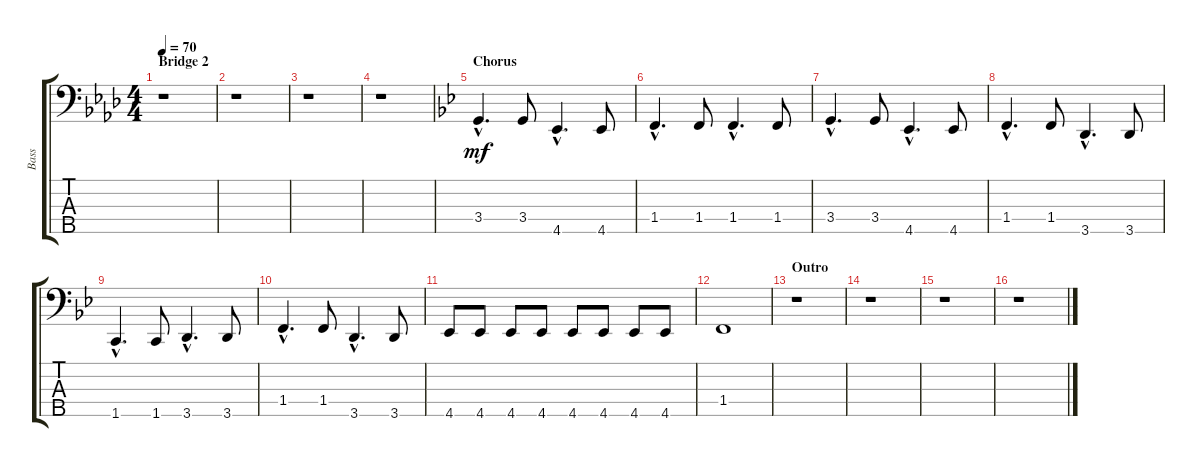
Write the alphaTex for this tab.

\track ("Bass" "Bass") {instrument electricbassfinger}
\staff {score tabs}
\tuning (G2 D2 A1 E1 B0) {hide}
\ts (4 4)
\section ("" "Bridge 2")
\tempo 70
\clef f4
\ks ab
r.1{dy mf} |
r.1 |
r.1 |
r.1 |
\section ("" "Chorus")
\ks bb
3.4{hac}.4{d} 3.4.8 4.5{hac}.4{d} 4.5.8 |
1.4{hac}.4{d} 1.4.8 1.4{hac}.4{d} 1.4.8 |
3.4{hac}.4{d} 3.4.8 4.5{hac}.4{d} 4.5.8 |
1.4{hac}.4{d} 1.4.8 3.5{hac}.4{d} 3.5.8 |
1.5{hac}.4{d} 1.5.8 3.5{hac}.4{d} 3.5.8 |
1.4{hac}.4{d} 1.4.8 3.5{hac}.4{d} 3.5.8 |
4.5.8 4.5.8 4.5.8 4.5.8 4.5.8 4.5.8 4.5.8 4.5.8 |
1.4.1 |
\section ("" "Outro")
r.1 |
r.1 |
r.1 |
r.1
